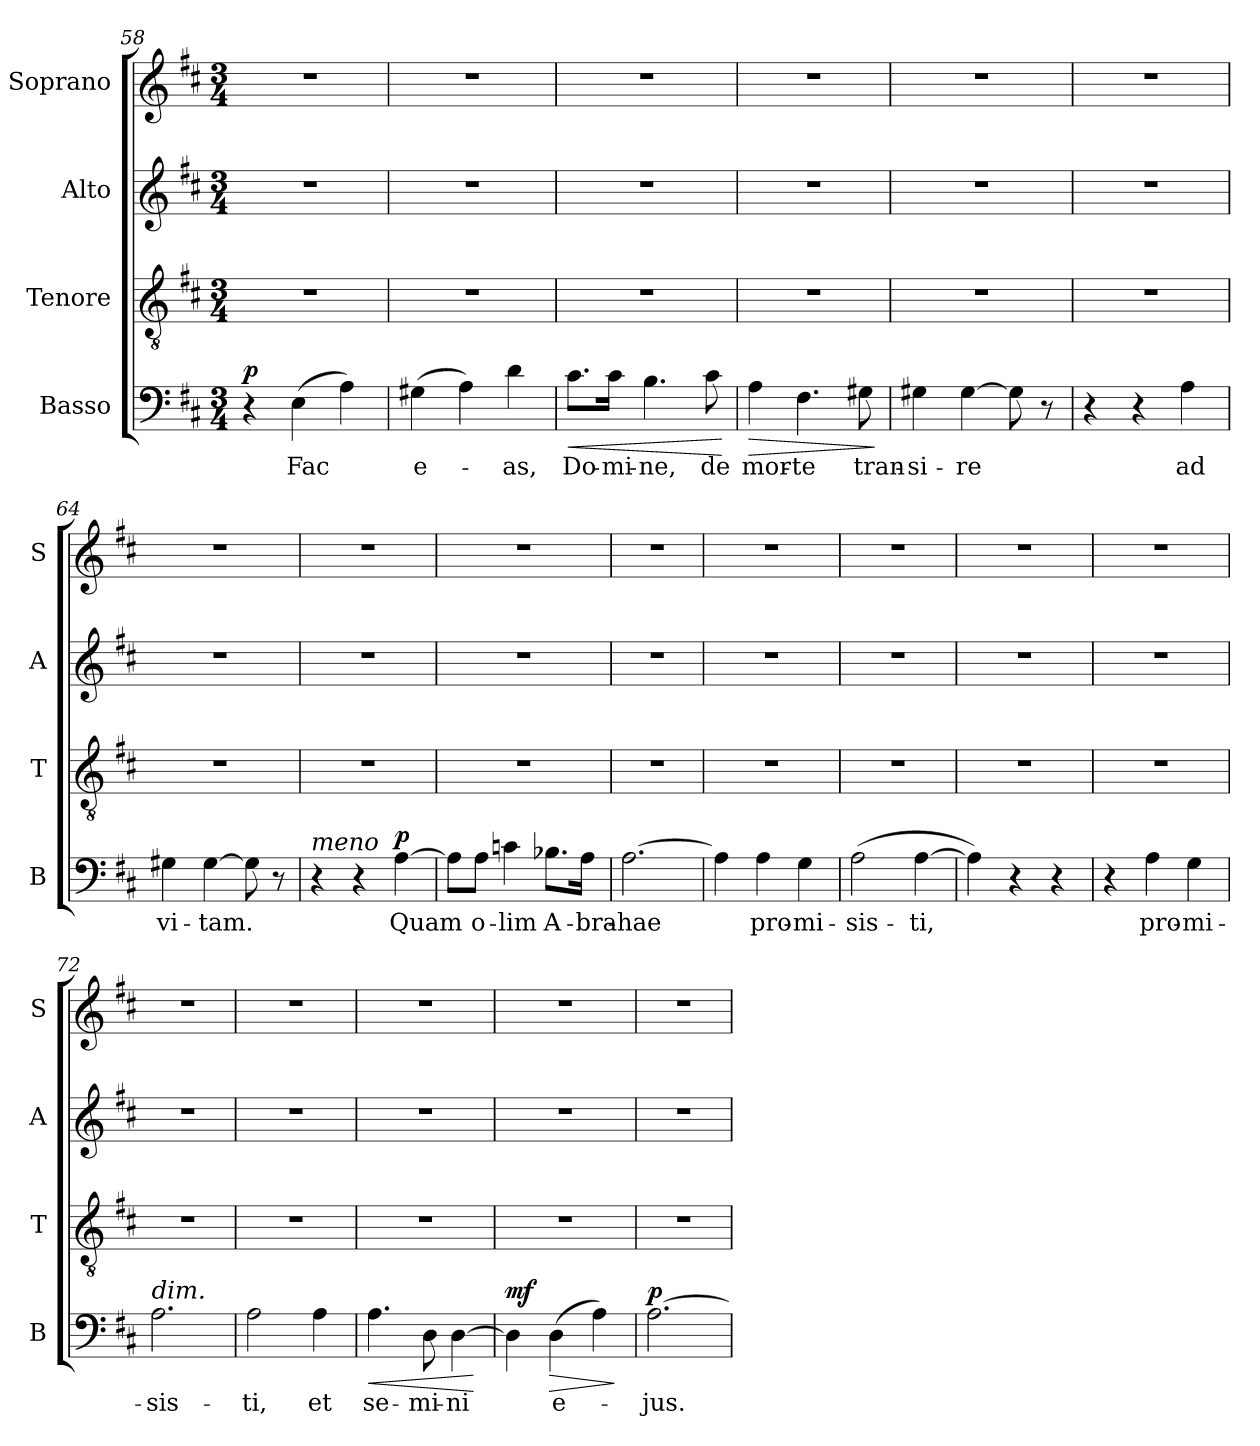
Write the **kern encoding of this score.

**kern	**text	**dynam	**kern	**kern	**kern
*part4	*part4	*part4	*part3	*part2	*part1
*staff4	*staff4	*staff4	*staff3	*staff2	*staff1
*I"Basso	*	*	*I"Tenore	*I"Alto	*I"Soprano
*I'B	*	*	*I'T	*I'A	*I'S
*clefF4	*	*	*clefGv2	*clefG2	*clefG2
*k[f#c#]	*	*	*k[f#c#]	*k[f#c#]	*k[f#c#]
*b:	*	*	*b:	*b:	*b:
*M3/4	*	*	*M3/4	*M3/4	*M3/4
=58	=58	=58	=58	=58	=58
!	!	!LO:DY:a	!	!	!
4r	.	p	2.r	2.r	2.r
!	!LO:LY:b	!	!	!	!
(>4E\	Fac	.	.	.	.
4A\)	.	.	.	.	.
=59	=59	=59	=59	=59	=59
!	!LO:LY:b	!	!	!	!
(>4G#X\	e-	.	2.r	2.r	2.r
4A\)	.	.	.	.	.
!	!LO:LY:b	!	!	!	!
4d\	-as,	.	.	.	.
=60	=60	=60	=60	=60	=60
!	!LO:LY:b	!LO:HP:b	!	!	!
8.c#\L	Do-	<	2.r	2.r	2.r
!	!LO:LY:b	!	!	!	!
16c#\Jk	-mi-	.	.	.	.
!	!LO:LY:b	!	!	!	!
4.B\	-ne,	.	.	.	.
!	!LO:LY:b	!	!	!	!
8c#\	de	.	.	.	.
.	.	[	.	.	.
=61	=61	=61	=61	=61	=61
!	!LO:LY:b	!LO:HP:b	!	!	!
4A\	mor-	>	2.r	2.r	2.r
!	!LO:LY:b	!	!	!	!
4.F#\	-te	.	.	.	.
!	!LO:LY:b	!	!	!	!
8G#X\	tran-	.	.	.	.
.	.	]	.	.	.
=62	=62	=62	=62	=62	=62
!	!LO:LY:b	!	!	!	!
4G#X\	-si-	.	2.r	2.r	2.r
!	!LO:LY:b	!	!	!	!
[4G#\	-re	.	.	.	.
8G#\]	.	.	.	.	.
8r	.	.	.	.	.
=63	=63	=63	=63	=63	=63
4r	.	.	2.r	2.r	2.r
4r	.	.	.	.	.
!	!LO:LY:b	!	!	!	!
4A\	ad	.	.	.	.
=64	=64	=64	=64	=64	=64
!	!LO:LY:b	!	!	!	!
4G#X\	vi-	.	2.r	2.r	2.r
!	!LO:LY:b	!	!	!	!
[4G#\	-tam.	.	.	.	.
8G#\]	.	.	.	.	.
8r	.	.	.	.	.
!!LO:LB:g=z
=65	=65	=65	=65	=65	=65
!LO:TX:a:i:t=meno	!	!	!	!	!
4r	.	.	2.r	2.r	2.r
4r	.	.	.	.	.
!	!LO:LY:b	!LO:DY:a	!	!	!
[4A\	Quam	p	.	.	.
=66	=66	=66	=66	=66	=66
8A\L]	.	.	2.r	2.r	2.r
!	!LO:LY:b	!	!	!	!
8A\J	o-	.	.	.	.
!	!LO:LY:b	!	!	!	!
4cn\	-lim	.	.	.	.
!	!LO:LY:b	!	!	!	!
8.B-X\L	A-	.	.	.	.
!	!LO:LY:b	!	!	!	!
16A\Jk	-bra-	.	.	.	.
=67	=67	=67	=67	=67	=67
!	!LO:LY:b	!	!	!	!
[2.A\	-hae	.	2.r	2.r	2.r
=68	=68	=68	=68	=68	=68
4A\]	.	.	2.r	2.r	2.r
!	!LO:LY:b	!	!	!	!
4A\	pro-	.	.	.	.
!	!LO:LY:b	!	!	!	!
4G\	-mi-	.	.	.	.
=69	=69	=69	=69	=69	=69
!	!LO:LY:b	!	!	!	!
(>2A\	-sis-	.	2.r	2.r	2.r
!	!LO:LY:b	!	!	!	!
[4A\	-ti,	.	.	.	.
=70	=70	=70	=70	=70	=70
4A\])	.	.	2.r	2.r	2.r
4r	.	.	.	.	.
4r	.	.	.	.	.
=71	=71	=71	=71	=71	=71
4r	.	.	2.r	2.r	2.r
!	!LO:LY:b	!	!	!	!
4A\	pro-	.	.	.	.
!	!LO:LY:b	!	!	!	!
4G\	-mi-	.	.	.	.
=72	=72	=72	=72	=72	=72
!LO:TX:a:i:t=dim.	!	!	!	!	!
!	!LO:LY:b	!	!	!	!
2.A\	-sis-	.	2.r	2.r	2.r
=73	=73	=73	=73	=73	=73
!	!LO:LY:b	!	!	!	!
2A\	-ti,	.	2.r	2.r	2.r
!	!LO:LY:b	!	!	!	!
4A\	et	.	.	.	.
=74	=74	=74	=74	=74	=74
!	!LO:LY:b	!LO:HP:b	!	!	!
4.A\	se-	<	2.r	2.r	2.r
!	!LO:LY:b	!	!	!	!
8D\	-mi-	.	.	.	.
!	!LO:LY:b	!	!	!	!
[4D\	-ni	.	.	.	.
.	.	[	.	.	.
=75	=75	=75	=75	=75	=75
!	!	!LO:DY:a	!	!	!
4D\]	.	mf	2.r	2.r	2.r
!	!LO:LY:b	!LO:HP:b	!	!	!
(>4D\	e-	>	.	.	.
4A\)	.	.	.	.	.
.	.	]	.	.	.
=76	=76	=76	=76	=76	=76
!	!LO:LY:b	!LO:DY:a	!	!	!
[2.A\	-jus.	p	2.r	2.r	2.r
=	=	=	=	=	=
*-	*-	*-	*-	*-	*-
